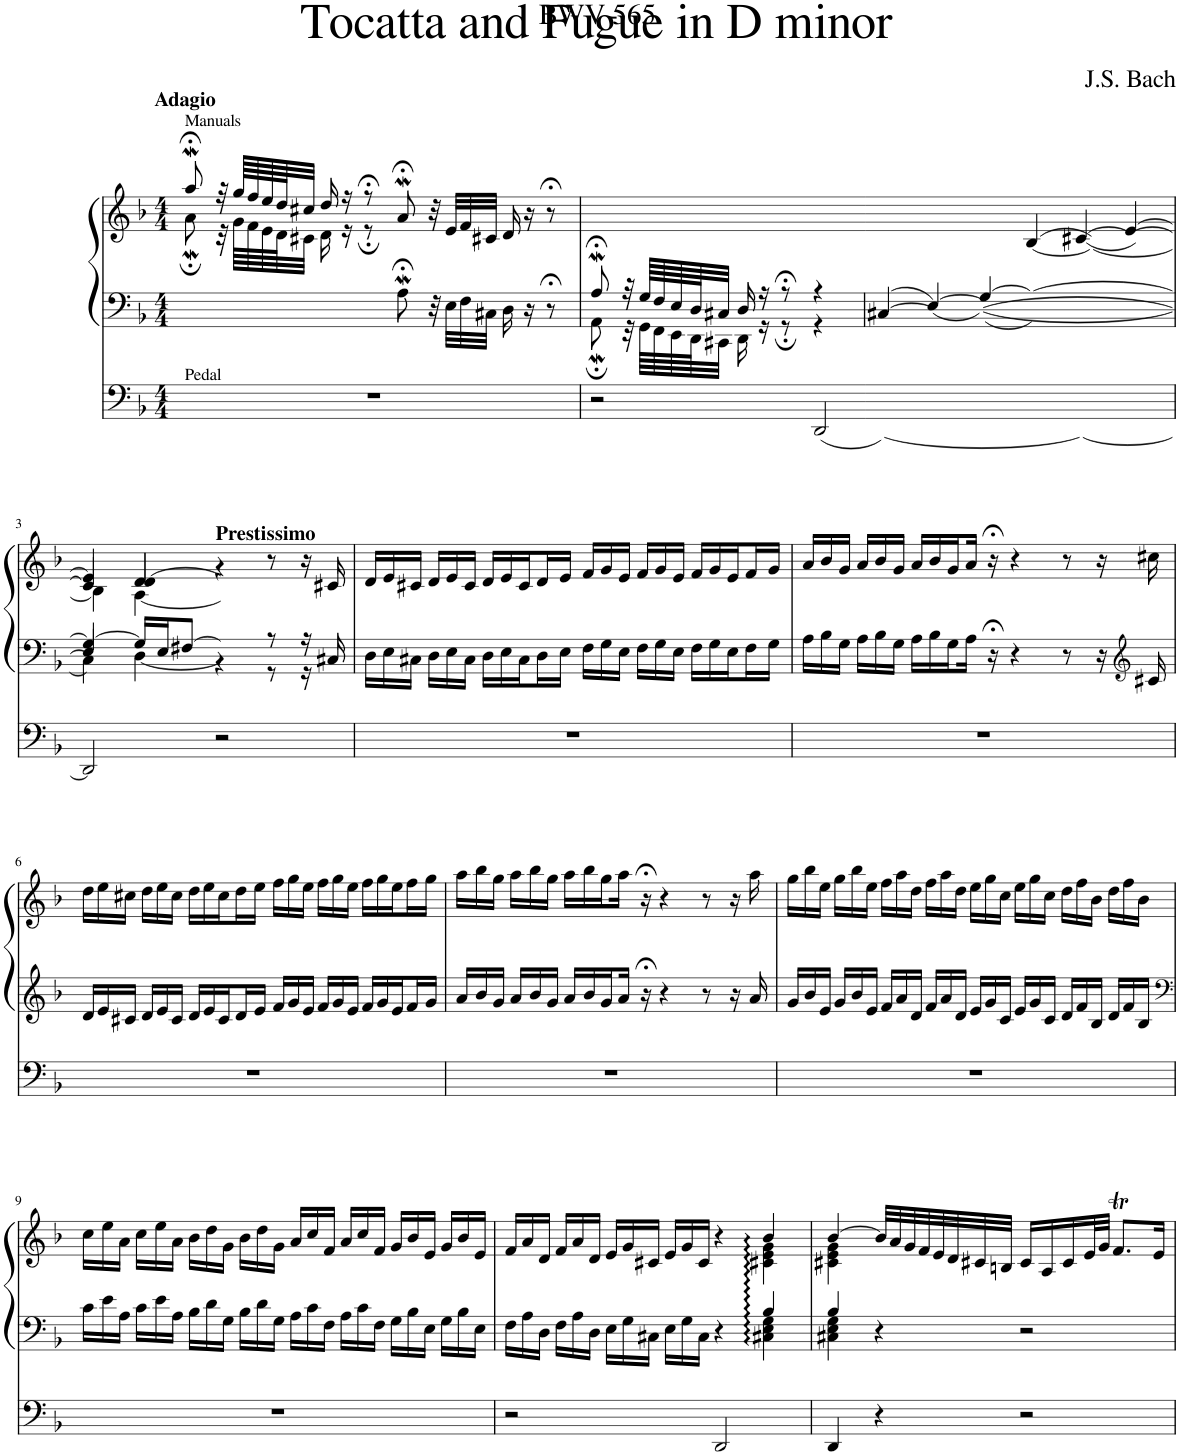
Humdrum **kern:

**kern	**kern	**kern
*part2	*part1	*part1
*staff3	*staff2	*staff1
*I"Organ	*I"Organ	*
*clefF4	*clefF4	*clefG2
*k[b-]	*k[b-]	*k[b-]
*M4/4	*M4/4	*M4/4
=1	=1	=1
*	*^	*^
!	!	!	!LO:TX:a:t=Manuals	!
!	!	!	!LO:TX:a:B:t=Adagio	!
!LO:TX:a:t=Pedal	!	!	!	!
1r	2ryy	2ryy	8aa;<W/	8a;W\
.	.	.	32r	32r
.	.	.	64gg/LLLL	64g\LLLL
.	.	.	64ff/	64f\
.	.	.	64ee/	64e\
.	.	.	64dd/J	64d\J
.	.	.	32cc#X/JJJ	32c#X\JJJ
.	.	.	16dd/	16d\
.	.	.	16r	16r
.	.	.	8r;<	8r;
.	8A;<W\	2ryy	8a;<W/	2ryy
.	32r	.	32r	.
.	32E\LLL	.	32e/LLL	.
.	32F\	.	32f/	.
.	32C#X\JJJ	.	32c#X/JJJ	.
.	16D\	.	16d/	.
.	16r	.	16r	.
.	8r;<	.	8r;<	.
*	*	*	*v	*v
=1X1	=1X1	=1X1	=1X1
2r	8A;<W/	8AA;W\	2.ryy
.	32r	32r	.
.	64G/LLLL	64GG\LLLL	.
.	64F/	64FF\	.
.	64E/	64EE\	.
.	64D/J	64DD\J	.
.	32C#X/JJJ	32CC#X\JJJ	.
.	16D/	16DD\	.
.	16r	16r	.
.	8r;<	8r;	.
!LO:N:head=open	!	!	!
(4DD/	4r	4r	.
=2-	=2-	=2-	=2-
*	*	*^	*^
*	*	*	*	*	*^
[1DD)	[4C#X/	4ryy	4ryy	2.ryy	1ryy	1ryy
.	4C#]	[4E/	4ryy	.	.	.
.	[2C#X	2E_	[4G/	.	.	.
.	.	.	4G_	([4B-/	.	.
2DD_	2ryy	2ryy	2ryy	2B-_)	([4c#X/	4ryy
.	.	.	.	.	4c#_)	[4e/
!!LO:LB:g=z	!!	!!
=3	=3	=3	=3	=3	=3	=3
2DD/]	4C#\]	4E/]	4G/_	4B-\]	4c#/]	4e/]
.	2C#_	2E_	2G_	[4A\	4d/	[4d/
!	!	!	!	!LO:TX:a:B:t=Prestissimo	!	!
2r	.	.	.	4A]	4r	4d]
.	[4D\	4ryy	16G/LL]	8r	4ryy	4ryy
.	.	.	16E/J	.	.	.
.	.	.	[8F#X/J	16r	.	.
.	.	.	.	16c#X/	.	.
2ryy	4D]	4r	4F#]	2ryy	2ryy	2ryy
.	8r	8r	4ryy	.	.	.
.	16r	16r	.	.	.	.
.	16C#X/	16ryy	.	.	.	.
*	*v	*v	*v	*	*	*
*	*	*v	*v	*v
=4	=4	=4
1r	24D\LL	24d/LL
.	24E\	24e/
.	24C#X\JJ	24c#X/JJ
.	24D\LL	24d/LL
.	24E\	24e/
.	24C#\JJ	24c#/JJ
*	*Xbrackettup	*Xtuplet
.	24D\LL	24d/LL
.	24E\	24e/
.	24C#\	24c#/
.	16D\	16d/
.	16E\JJ	16e/JJ
*	*brackettup	*tuplet
.	24F\LL	24f/LL
.	24G\	24g/
.	24E\JJ	24e/JJ
.	24F\LL	24f/LL
.	24G\	24g/
.	24E\JJ	24e/JJ
*	*Xbrackettup	*Xbrackettup
.	24F\LL	24f/LL
.	24G\	24g/
.	24E\	24e/
.	16F\	16f/
.	16G\JJ	16g/JJ
=5	=5	=5
*	*brackettup	*brackettup
1r	24A\LL	24a/LL
.	24B-\	24b-/
.	24G\JJ	24g/JJ
.	24A\LL	24a/LL
.	24B-\	24b-/
.	24G\JJ	24g/JJ
.	24A\LL	24a/LL
.	24B-\	24b-/
.	24G\	24g/
.	16A\JJ	16a/JJ
.	16r;<	16r;<
.	4r	4r
.	8r	8r
.	16r	16r
*	*clefG2	*
.	16c#X/	16cc#X\
!!LO:LB:g=z
=6	=6	=6
1r	24d/LL	24dd\LL
.	24e/	24ee\
.	24c#X/JJ	24cc#X\JJ
.	24d/LL	24dd\LL
.	24e/	24ee\
.	24c#/JJ	24cc#\JJ
.	24d/LL	24dd\LL
.	24e/	24ee\
.	24c#/	24cc#\
.	16d/	16dd\
.	16e/JJ	16ee\JJ
.	24f/LL	24ff\LL
.	24g/	24gg\
.	24e/JJ	24ee\JJ
.	24f/LL	24ff\LL
.	24g/	24gg\
.	24e/JJ	24ee\JJ
.	24f/LL	24ff\LL
.	24g/	24gg\
.	24e/	24ee\
.	16f/	16ff\
.	16g/JJ	16gg\JJ
=7	=7	=7
1r	24a/LL	24aa\LL
.	24b-/	24bb-\
.	24g/JJ	24gg\JJ
.	24a/LL	24aa\LL
.	24b-/	24bb-\
.	24g/JJ	24gg\JJ
.	24a/LL	24aa\LL
.	24b-/	24bb-\
.	24g/	24gg\
.	16a/JJ	16aa\JJ
.	16r;<	16r;<
.	4r	4r
.	8r	8r
.	16r	16r
.	16a/	16aa\
=8	=8	=8
1r	24g/LL	24gg\LL
.	24b-/	24bb-\
.	24e/JJ	24ee\JJ
.	24g/LL	24gg\LL
.	24b-/	24bb-\
.	24e/JJ	24ee\JJ
.	24f/LL	24ff\LL
.	24a/	24aa\
.	24d/JJ	24dd\JJ
.	24f/LL	24ff\LL
.	24a/	24aa\
.	24d/JJ	24dd\JJ
.	24e/LL	24ee\LL
.	24g/	24gg\
.	24c/JJ	24cc\JJ
.	24e/LL	24ee\LL
.	24g/	24gg\
.	24c/JJ	24cc\JJ
.	24d/LL	24dd\LL
.	24f/	24ff\
.	24B-/JJ	24b-\JJ
.	24d/LL	24dd\LL
.	24f/	24ff\
.	24B-/JJ	24b-\JJ
!!LO:LB:g=z
=9	=9	=9
*	*clefF4	*
1r	24c\LL	24cc\LL
.	24e\	24ee\
.	24A\JJ	24a\JJ
.	24c\LL	24cc\LL
.	24e\	24ee\
.	24A\JJ	24a\JJ
.	24B-\LL	24b-\LL
.	24d\	24dd\
.	24G\JJ	24g\JJ
.	24B-\LL	24b-\LL
.	24d\	24dd\
.	24G\JJ	24g\JJ
.	24A\LL	24a/LL
.	24c\	24cc/
.	24F\JJ	24f/JJ
.	24A\LL	24a/LL
.	24c\	24cc/
.	24F\JJ	24f/JJ
.	24G\LL	24g/LL
.	24B-\	24b-/
.	24E\JJ	24e/JJ
.	24G\LL	24g/LL
.	24B-\	24b-/
.	24E\JJ	24e/JJ
=10	=10	=10
*	*^	*^
2r	24F\LL	2.ryy	24f/LL	2.ryy
.	24A\	.	24a/	.
.	24D\JJ	.	24d/JJ	.
.	24F\LL	.	24f/LL	.
.	24A\	.	24a/	.
.	24D\JJ	.	24d/JJ	.
.	24E\LL	.	24e/LL	.
.	24G\	.	24g/	.
.	24C#X\JJ	.	24c#X/JJ	.
.	24E\LL	.	24e/LL	.
.	24G\	.	24g/	.
.	24C#\JJ	.	24c#/JJ	.
2DD/	4r	.	4r	.
.	4B-/	4C#X\: 4E\: 4G\:	4b-/	4c#X\ 4e\ 4g\
=11	=11	=11	=11	=11
4DD/	4B-/	4C#X\ 4E\ 4G\	[4b-/	4c#X\ 4e\ 4g\
4r	4r	2.ryy	32b-/LLL]	2.ryy
.	.	.	32a/	.
.	.	.	32g/	.
.	.	.	32f/	.
.	.	.	32e/	.
.	.	.	32d/	.
.	.	.	32c#X/	.
.	.	.	32Bn/JJJ	.
2r	2r	.	16c#/LL	.
.	.	.	16A/	.
.	.	.	16c#/	.
.	.	.	32e/L	.
.	.	.	32g/JJJ	.
.	.	.	8.fT/L	.
.	.	.	16e/Jk	.
*	*v	*v	*	*
*	*	*v	*v
=	=	=
*-	*-	*-
